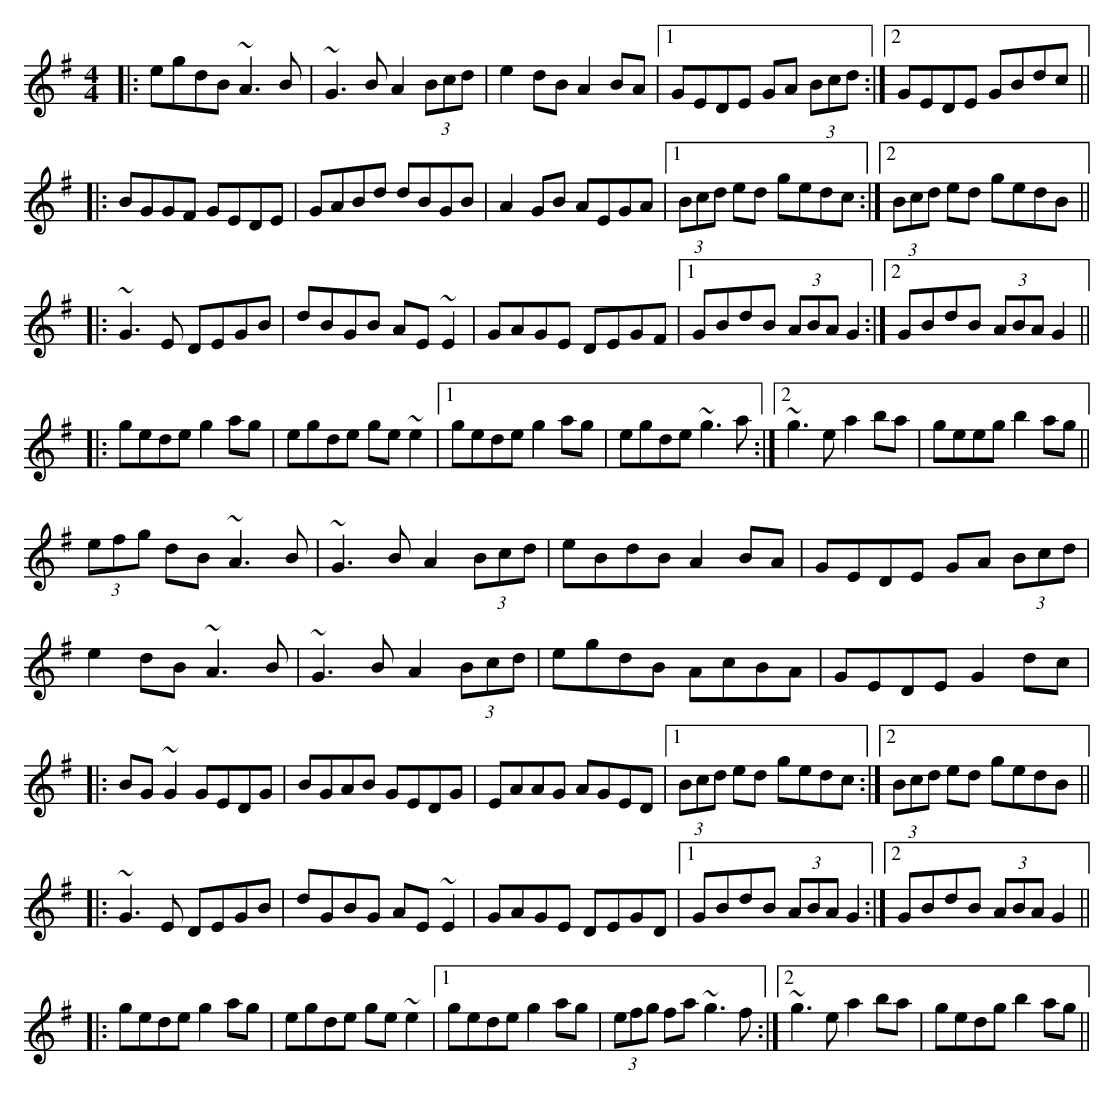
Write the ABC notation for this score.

X:1
M:4/4
K:G
|:egdB ~A3B|~G3B A2 (3Bcd|e2dB A2BA|1 GEDE GA (3Bcd:|2 GEDE GBdc||
|:BGGF GEDE|GABd dBGB|A2 GB AEGA|1 (3Bcd ed gedc:|2 (3Bcd ed gedB||
|:~G3E DEGB|dBGB AE~E2|GAGE DEGF|1 GBdB (3ABA G2:|2 GBdB (3ABA G2||
|:gede g2ag|egde ge~e2|1 gede g2ag|egde ~g3a:|2 ~g3e a2ba|geeg b2ag||
(3efg dB ~A3B|~G3B A2 (3Bcd|eBdB A2BA|GEDE GA (3Bcd|
e2 dB ~A3B|~G3B A2 (3Bcd|egdB AcBA|GEDE G2 dc|
|:BG ~G2 GEDG|BGAB GEDG|EAAG AGED|1 (3Bcd ed gedc:|2 (3Bcd ed gedB||
|:~G3E DEGB|dGBG AE~E2|GAGE DEGD|1 GBdB (3ABA G2:|2 GBdB (3ABA G2||
|:gede g2ag|egde ge~e2|1 gede g2ag|(3efg fa ~g3 f:|2 ~g3e a2ba|gedg b2 ag||
